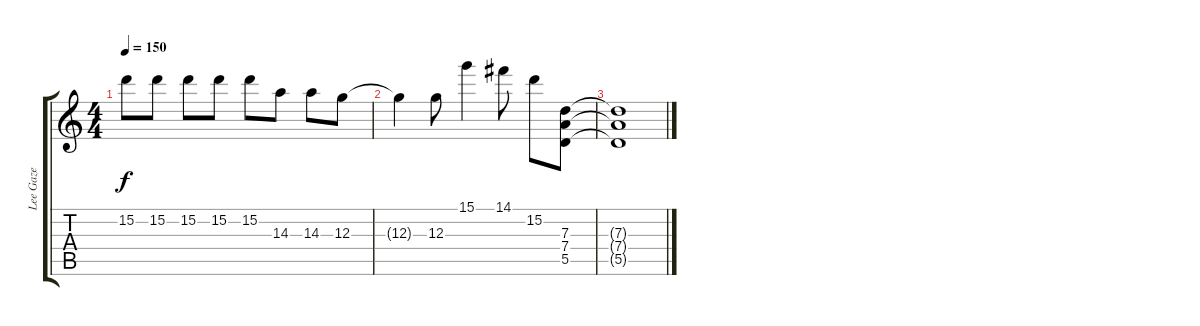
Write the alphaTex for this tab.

\track ("Lee Gaze" "Lee Gaze") {instrument electricguitarjazz}
\staff {score tabs}
\tuning (E4 B3 G3 D3 A2 E2) {hide}
\ts (4 4)
\tempo 150
\clef g2
\ks c
15.2{t}.8{dy f instrument distortionguitar} 15.2.8 15.2.8 15.2.8 15.2.8 14.3.8 14.3.8 12.3.8 |
12.3{t}.4 12.3.8 15.1.4 14.1.8 15.2.8 (7.3 7.4 5.5).8 |
(7.3{t} 7.4{t} 5.5{t}).1
